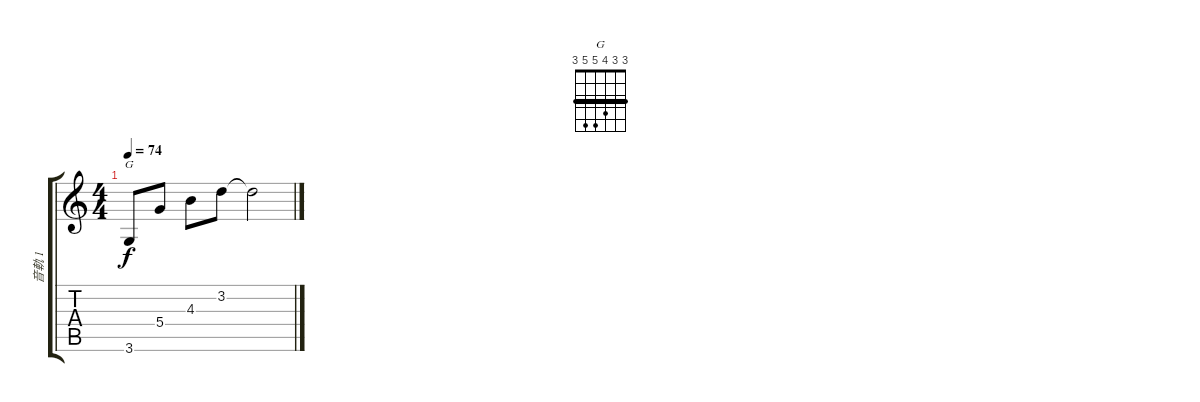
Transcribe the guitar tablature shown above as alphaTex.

\track ("音軌 1" "音軌 1") {instrument electricguitarjazz}
\staff {score tabs}
\tuning (E4 B3 G3 D3 A2 E2) {hide}
\chord ("G" 3 3 4 5 5 3) {barre 3}
\ts (4 4)
\tempo 74
\clef g2
\ks c
3.6.8{ch "G" dy f} 5.4.8 4.3.8 3.2.8 3.2{t}.2
